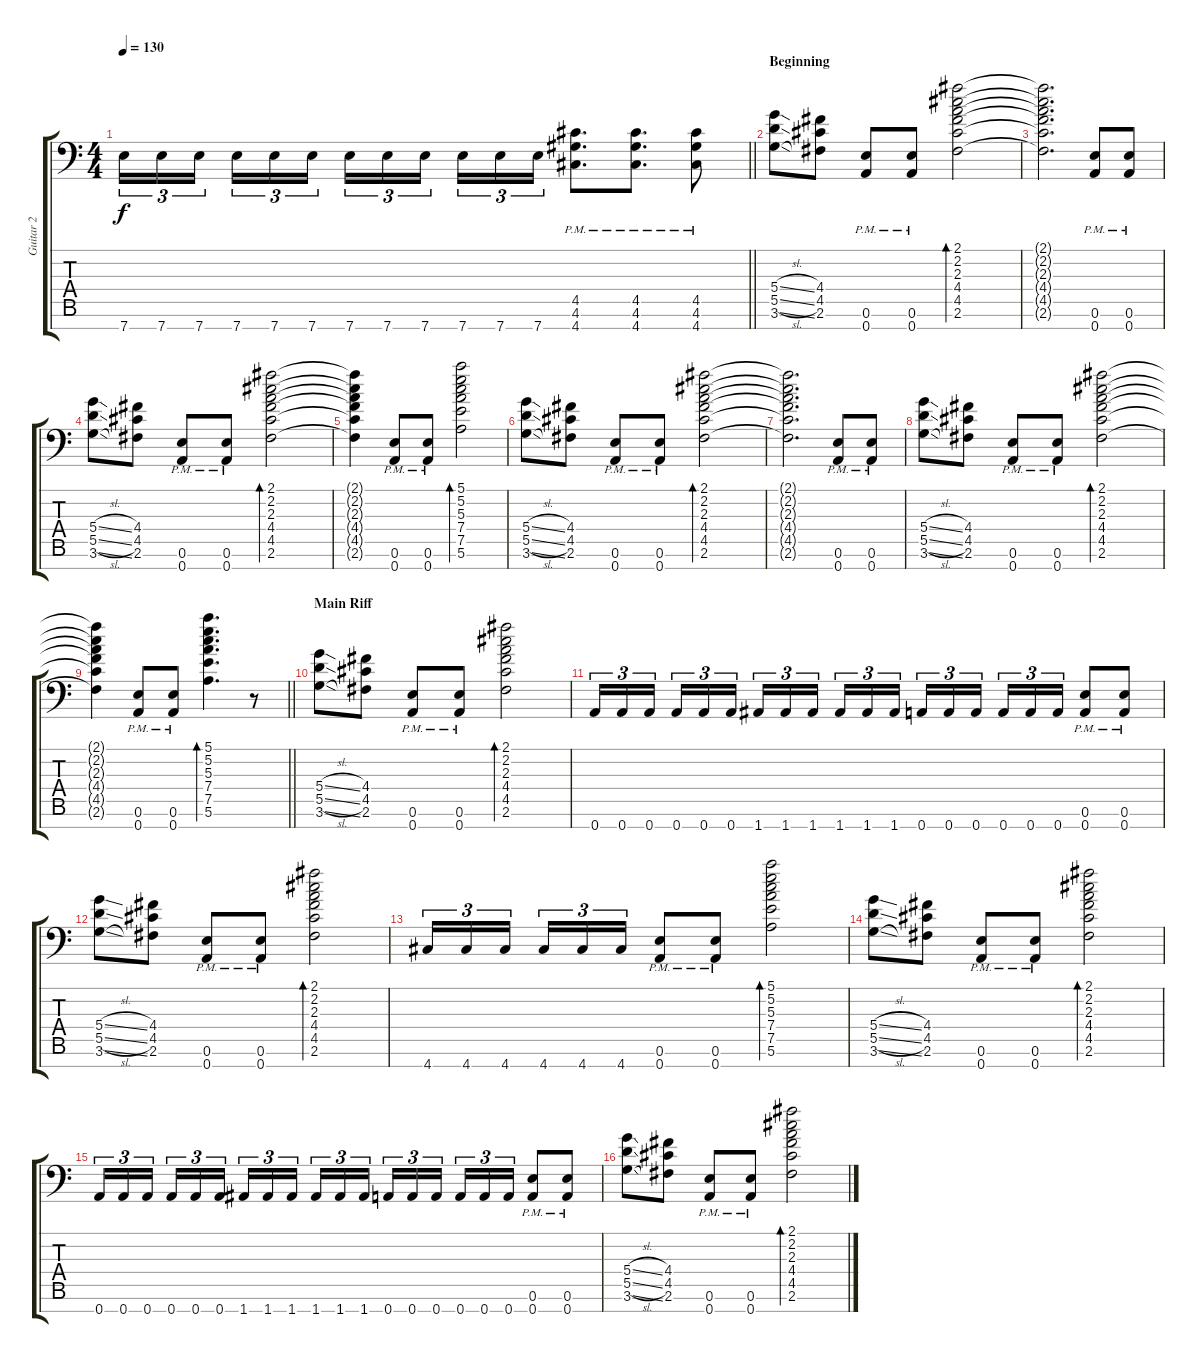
\track ("Guitar 2" "Guitar 2") {instrument distortionguitar}
\staff {score tabs}
\tuning (E4 B3 G3 D3 A2 E2 A1) {hide}
\ts (4 4)
\tempo 130
\clef f4
\barLineRight lightlight
\ks c
7.7.16{tu (3 2) dy f} 7.7.16{tu (3 2)} 7.7.16{tu (3 2) beam splitsecondary} 7.7.16{tu (3 2)} 7.7.16{tu (3 2)} 7.7.16{tu (3 2)} 7.7.16{tu (3 2)} 7.7.16{tu (3 2)} 7.7.16{tu (3 2) beam splitsecondary} 7.7.16{tu (3 2)} 7.7.16{tu (3 2)} 7.7.16{tu (3 2)} (4.5{pm} 4.6{pm} 4.7{pm}).8{d} (4.5{pm} 4.6{pm} 4.7{pm}).8{d} (4.5{pm} 4.6{pm} 4.7{pm}).8 |
\section ("" "Beginning")
(5.4{sl} 5.5{sl} 3.6{sl}).8{volume 14} (4.4 4.5 2.6).8 (0.6{pm} 0.7{pm}).8 (0.6{pm} 0.7{pm}).8 (2.1 2.2 2.3 4.4 4.5 2.6).2{bd 60} |
(2.1{t} 2.2{t} 2.3{t} 4.4{t} 4.5{t} 2.6{t}).2{d} (0.6{pm} 0.7{pm}).8 (0.6{pm} 0.7{pm}).8 |
(5.4{sl} 5.5{sl} 3.6{sl}).8 (4.4 4.5 2.6).8 (0.6{pm} 0.7{pm}).8 (0.6{pm} 0.7{pm}).8 (2.1 2.2 2.3 4.4 4.5 2.6).2{bd 60} |
(2.1{t} 2.2{t} 2.3{t} 4.4{t} 4.5{t} 2.6{t}).4 (0.6{pm} 0.7{pm}).8 (0.6{pm} 0.7{pm}).8 (5.1 5.2 5.3 7.4 7.5 5.6).2{bd 60} |
(5.4{sl} 5.5{sl} 3.6{sl}).8 (4.4 4.5 2.6).8 (0.6{pm} 0.7{pm}).8 (0.6{pm} 0.7{pm}).8 (2.1 2.2 2.3 4.4 4.5 2.6).2{bd 60} |
(2.1{t} 2.2{t} 2.3{t} 4.4{t} 4.5{t} 2.6{t}).2{d} (0.6{pm} 0.7{pm}).8 (0.6{pm} 0.7{pm}).8 |
(5.4{sl} 5.5{sl} 3.6{sl}).8 (4.4 4.5 2.6).8 (0.6{pm} 0.7{pm}).8 (0.6{pm} 0.7{pm}).8 (2.1 2.2 2.3 4.4 4.5 2.6).2{bd 60} |
\barLineRight lightlight
(2.1{t} 2.2{t} 2.3{t} 4.4{t} 4.5{t} 2.6{t}).4 (0.6{pm} 0.7{pm}).8 (0.6{pm} 0.7{pm}).8 (5.1 5.2 5.3 7.4 7.5 5.6).4{d bd 60} r.8 |
\section ("" "Main Riff")
(5.4{sl} 5.5{sl} 3.6{sl}).8 (4.4 4.5 2.6).8 (0.6{pm} 0.7{pm}).8 (0.6{pm} 0.7{pm}).8 (2.1 2.2 2.3 4.4 4.5 2.6).2{bd 60} |
0.7.16{tu (3 2)} 0.7.16{tu (3 2)} 0.7.16{tu (3 2) beam splitsecondary} 0.7.16{tu (3 2)} 0.7.16{tu (3 2)} 0.7.16{tu (3 2)} 1.7.16{tu (3 2)} 1.7.16{tu (3 2)} 1.7.16{tu (3 2) beam splitsecondary} 1.7.16{tu (3 2)} 1.7.16{tu (3 2)} 1.7.16{tu (3 2)} 0.7.16{tu (3 2)} 0.7.16{tu (3 2)} 0.7.16{tu (3 2) beam splitsecondary} 0.7.16{tu (3 2)} 0.7.16{tu (3 2)} 0.7.16{tu (3 2)} (0.6{pm} 0.7{pm}).8 (0.6{pm} 0.7{pm}).8 |
(5.4{sl} 5.5{sl} 3.6{sl}).8 (4.4 4.5 2.6).8 (0.6{pm} 0.7{pm}).8 (0.6{pm} 0.7{pm}).8 (2.1 2.2 2.3 4.4 4.5 2.6).2{bd 60} |
4.7.16{tu (3 2)} 4.7.16{tu (3 2)} 4.7.16{tu (3 2) beam splitsecondary} 4.7.16{tu (3 2)} 4.7.16{tu (3 2)} 4.7.16{tu (3 2)} (0.6{pm} 0.7{pm}).8 (0.6{pm} 0.7{pm}).8 (5.1 5.2 5.3 7.4 7.5 5.6).2{bd 60} |
(5.4{sl} 5.5{sl} 3.6{sl}).8 (4.4 4.5 2.6).8 (0.6{pm} 0.7{pm}).8 (0.6{pm} 0.7{pm}).8 (2.1 2.2 2.3 4.4 4.5 2.6).2{bd 60} |
0.7.16{tu (3 2)} 0.7.16{tu (3 2)} 0.7.16{tu (3 2) beam splitsecondary} 0.7.16{tu (3 2)} 0.7.16{tu (3 2)} 0.7.16{tu (3 2)} 1.7.16{tu (3 2)} 1.7.16{tu (3 2)} 1.7.16{tu (3 2) beam splitsecondary} 1.7.16{tu (3 2)} 1.7.16{tu (3 2)} 1.7.16{tu (3 2)} 0.7.16{tu (3 2)} 0.7.16{tu (3 2)} 0.7.16{tu (3 2) beam splitsecondary} 0.7.16{tu (3 2)} 0.7.16{tu (3 2)} 0.7.16{tu (3 2)} (0.6{pm} 0.7{pm}).8 (0.6{pm} 0.7{pm}).8 |
(5.4{sl} 5.5{sl} 3.6{sl}).8 (4.4 4.5 2.6).8 (0.6{pm} 0.7{pm}).8 (0.6{pm} 0.7{pm}).8 (2.1 2.2 2.3 4.4 4.5 2.6).2{bd 60}
